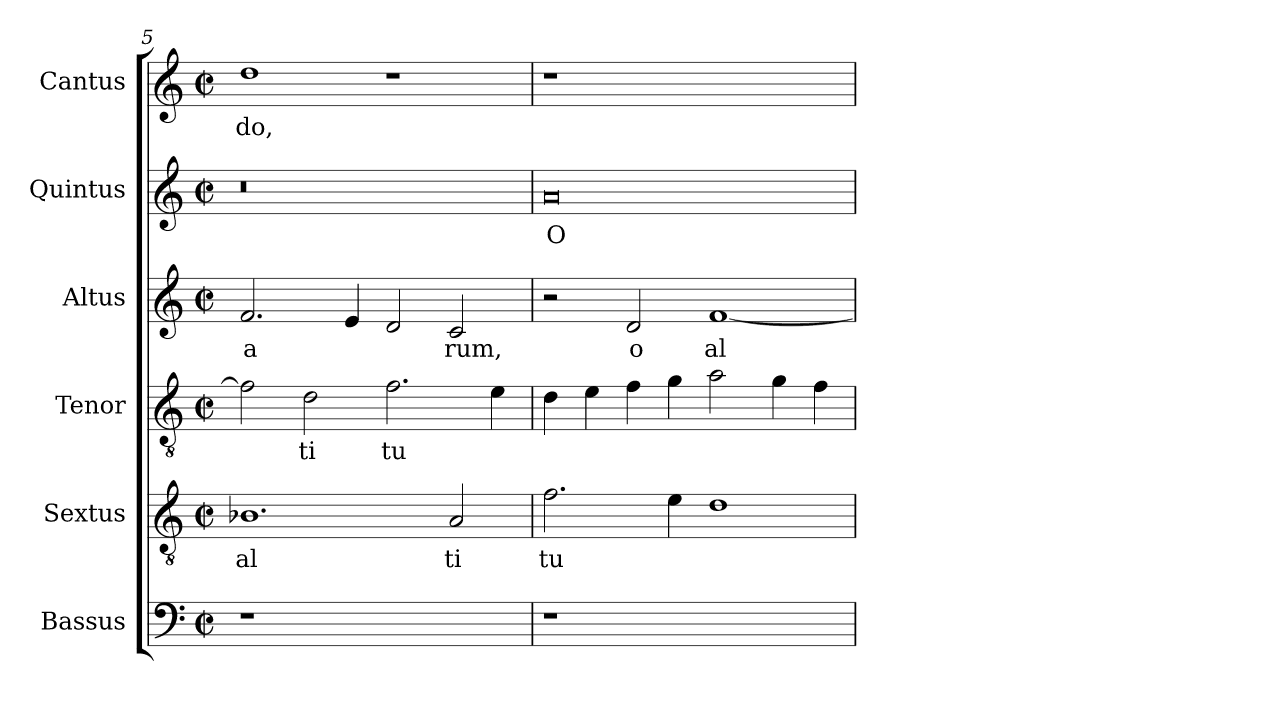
**kern	**kern	**text	**kern	**text	**kern	**text	**kern	**text	**kern	**text
*part6	*part5	*part5	*part4	*part4	*part3	*part3	*part2	*part2	*part1	*part1
*staff6	*staff5	*staff5	*staff4	*staff4	*staff3	*staff3	*staff2	*staff2	*staff1	*staff1
*I"Bassus	*I"Sextus	*	*I"Tenor	*	*I"Altus	*	*I"Quintus	*	*I"Cantus	*
*clefF4	*clefGv2	*	*clefGv2	*	*clefG2	*	*clefG2	*	*clefG2	*
*k[]	*k[]	*	*k[]	*	*k[]	*	*k[]	*	*k[]	*
*C:	*C:	*	*C:	*	*C:	*	*C:	*	*C:	*
*M2/2	*M2/2	*	*M2/2	*	*M2/2	*	*M2/2	*	*M2/2	*
*met(c|)	*met(c|)	*	*met(c|)	*	*met(c|)	*	*met(c|)	*	*met(c|)	*
=5	=5	=5	=5	=5	=5	=5	=5	=5	=5	=5
!	!	!LO:LY:b:cj	!	!LO:LY:b:cj	!	!LO:LY:b:cj	!	!	!	!LO:LY:b:cj
1r	1.B-X	al	2f\]	.	2.f/	a	0r	.	1dd	do,
!	!	!	!	!LO:LY:b:cj	!	!	!	!	!	!
.	.	.	2d\	ti	.	.	.	.	.	.
!	!	!	!	!	!	!LO:LY:b:cj	!	!	!	!
.	.	.	.	.	4e/	.	.	.	.	.
!	!	!	!	!LO:LY:b:cj	!	!LO:LY:b:cj	!	!	!	!
1ryy	.	.	2.f\	tu	2d/	.	.	.	1r	.
!	!	!LO:LY:b:cj	!	!	!	!LO:LY:b:cj	!	!	!	!
.	2A/	ti	.	.	2c/	rum,	.	.	.	.
!	!	!	!	!LO:LY:b:cj	!	!	!	!	!	!
.	.	.	4e\	.	.	.	.	.	.	.
=6	=6	=6	=6	=6	=6	=6	=6	=6	=6	=6
!	!	!LO:LY:b:cj	!	!LO:LY:b:cj	!	!	!	!LO:LY:b:cj	!	!
1r	2.f\	tu	4d\	.	2r	.	0a	O	1r	.
!	!	!	!	!LO:LY:b:cj	!	!	!	!	!	!
.	.	.	4e\	.	.	.	.	.	.	.
!	!	!	!	!LO:LY:b:cj	!	!LO:LY:b:cj	!	!	!	!
.	.	.	4f\	.	2d/	o	.	.	.	.
!	!	!LO:LY:b:cj	!	!LO:LY:b:cj	!	!	!	!	!	!
.	4e\	.	4g\	.	.	.	.	.	.	.
!	!	!LO:LY:b:cj	!	!LO:LY:b:cj	!	!LO:LY:b:cj	!	!	!	!
1ryy	1d	.	2a\	.	[<1f	al	.	.	1ryy	.
!	!	!	!	!LO:LY:b:cj	!	!	!	!	!	!
.	.	.	4g\	.	.	.	.	.	.	.
!	!	!	!	!LO:LY:b:cj	!	!	!	!	!	!
.	.	.	4f\	.	.	.	.	.	.	.
=	=	=	=	=	=	=	=	=	=	=
*-	*-	*-	*-	*-	*-	*-	*-	*-	*-	*-
